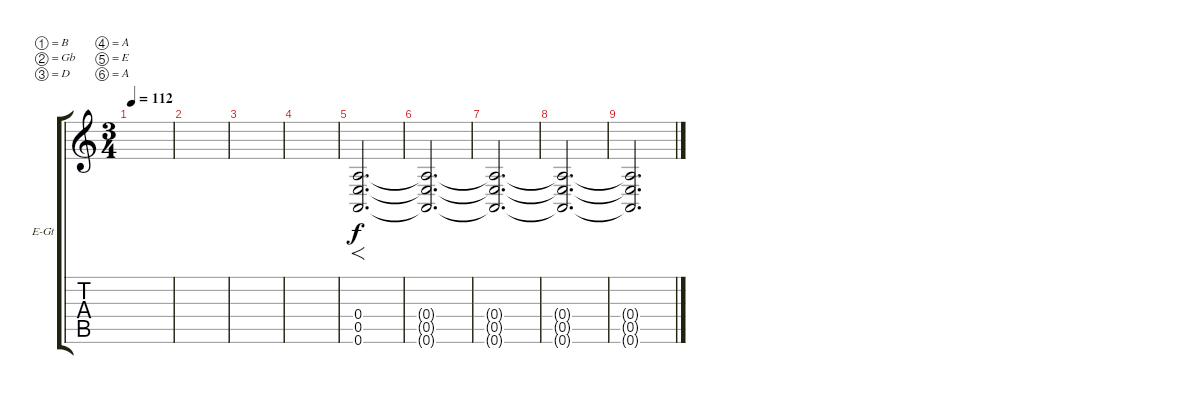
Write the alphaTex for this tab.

\bracketExtendMode groupsimilarinstruments
\firstSystemTrackNameOrientation horizontal
\otherSystemsTrackNameOrientation horizontal
\track ("Left" "E-Gt") {instrument distortionguitar}
\staff {score tabs}
\tuning (B3 Gb3 D3 A2 E2 A1)
\ts (3 4)
\tempo 112
\clef g2
\ks c
|
|
|
|
(0.4 0.5 0.6).2{f d} |
(0.6{t} 0.5{t} 0.4{t}).2{d} |
(0.4{t} 0.5{t} 0.6{t}).2{d} |
(0.6{t} 0.5{t} 0.4{t}).2{d} |
(0.4{t} 0.5{t} 0.6{t}).2{d}
